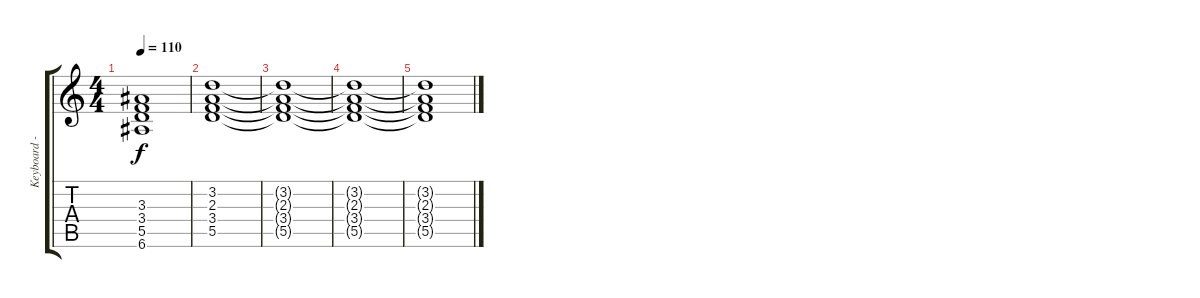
\track ("Keyboard - Strings" "Keyboard -") {instrument stringensemble1}
\staff {score tabs}
\tuning (E5 B4 G4 D4 A3 E3) {hide}
\ts (4 4)
\tempo 110
\clef g2
\ks c
(3.3 3.4 5.5 6.6).1{dy f} |
(3.2 2.3 3.4 5.5).1 |
(3.2{t} 2.3{t} 3.4{t} 5.5{t}).1 |
(3.2{t} 2.3{t} 3.4{t} 5.5{t}).1 |
(3.2{t} 2.3{t} 3.4{t} 5.5{t}).1{volume 0}
